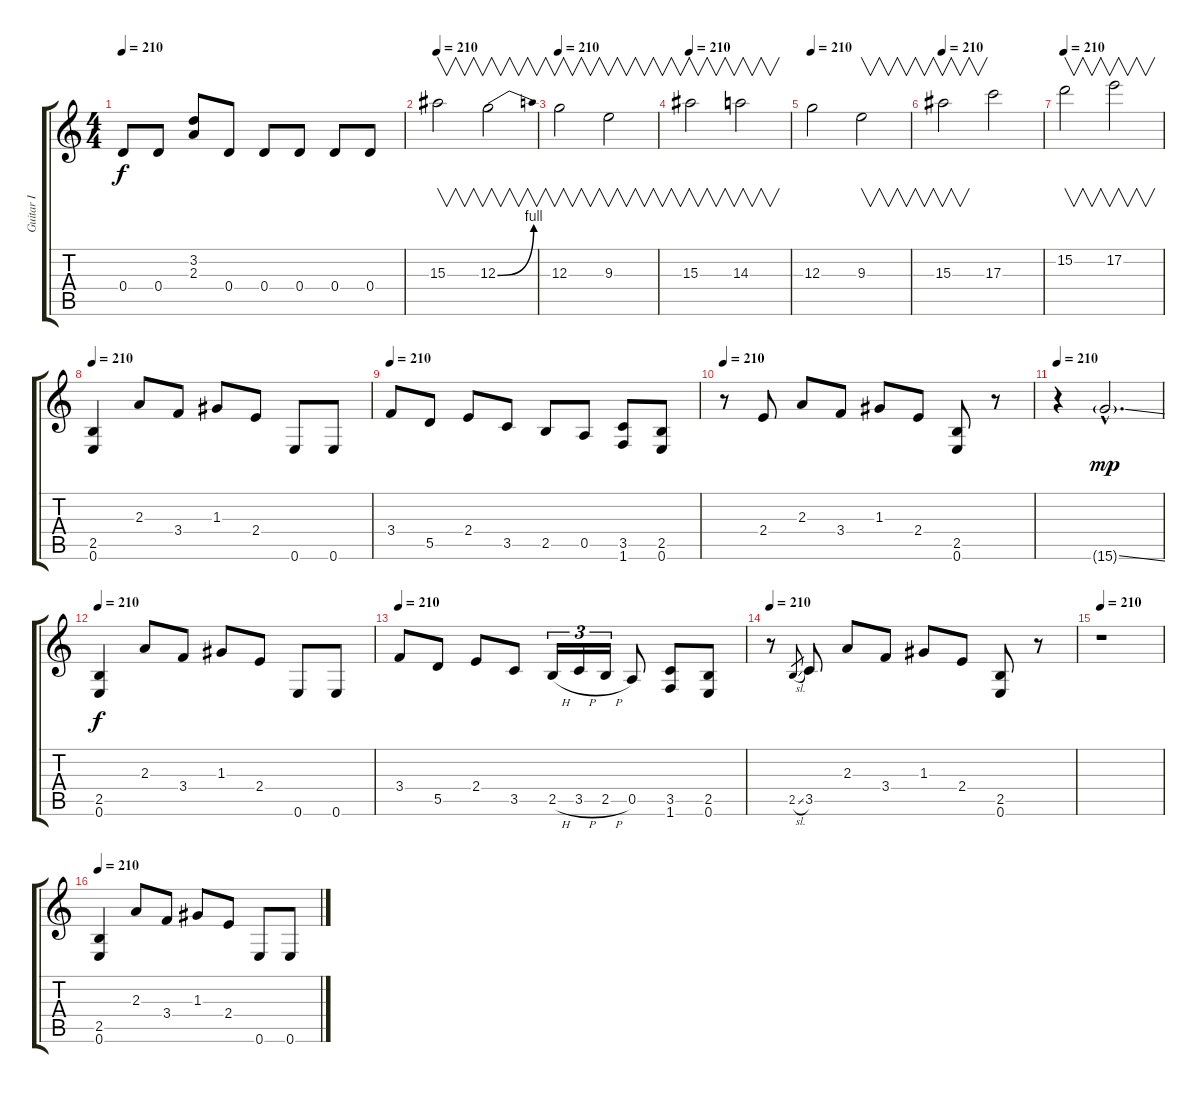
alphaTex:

\track ("Guitar I" "Guitar I") {instrument overdrivenguitar}
\staff {score tabs}
\tuning (E4 B3 G3 D3 A2 E2) {hide}
\ts (4 4)
\tempo 210
\clef g2
\ks c
0.4.8{dy f} 0.4.8 (3.2 2.3).8 0.4.8 0.4.8 0.4.8 0.4.8 0.4.8 |
\tempo 210
15.3.2{v} 12.3{be (bend 0 0 60 4)}.2{v} |
\tempo 210
12.3.2{v} 9.3.2{v} |
\tempo 210
15.3.2{v} 14.3.2{v} |
\tempo 210
12.3.2 9.3.2{v} |
\tempo 210
15.3.2{v} 17.3.2 |
\tempo 210
15.2.2{v} 17.2.2{v} |
\tempo 210
(2.5 0.6).4 2.3.8 3.4.8 1.3.8 2.4.8 0.6.8 0.6.8 |
\tempo 210
3.4.8 5.5.8 2.4.8 3.5.8 2.5.8 0.5.8 (3.5 1.6).8 (2.5 0.6).8 |
\tempo 210
r.8 2.4.8 2.3.8 3.4.8 1.3.8 2.4.8 (2.5 0.6).8 r.8 |
\tempo 210
r.4 15.6{ss g hac}.2{d dy mp} |
\tempo 210
(2.5 0.6).4{dy f} 2.3.8 3.4.8 1.3.8 2.4.8 0.6.8 0.6.8 |
\tempo 210
3.4.8 5.5.8 2.4.8 3.5.8 2.5{h}.16{tu (3 2)} 3.5{h}.16{tu (3 2)} 2.5{h}.16{tu (3 2)} 0.5.8 (3.5 1.6).8 (2.5 0.6).8 |
\tempo 210
r.8 2.5{sl}.8{gr} 3.5.8 2.3.8 3.4.8 1.3.8 2.4.8 (2.5 0.6).8 r.8 |
\tempo 210
r.1 |
\tempo 210
(2.5 0.6).4 2.3.8 3.4.8 1.3.8 2.4.8 0.6.8 0.6.8
